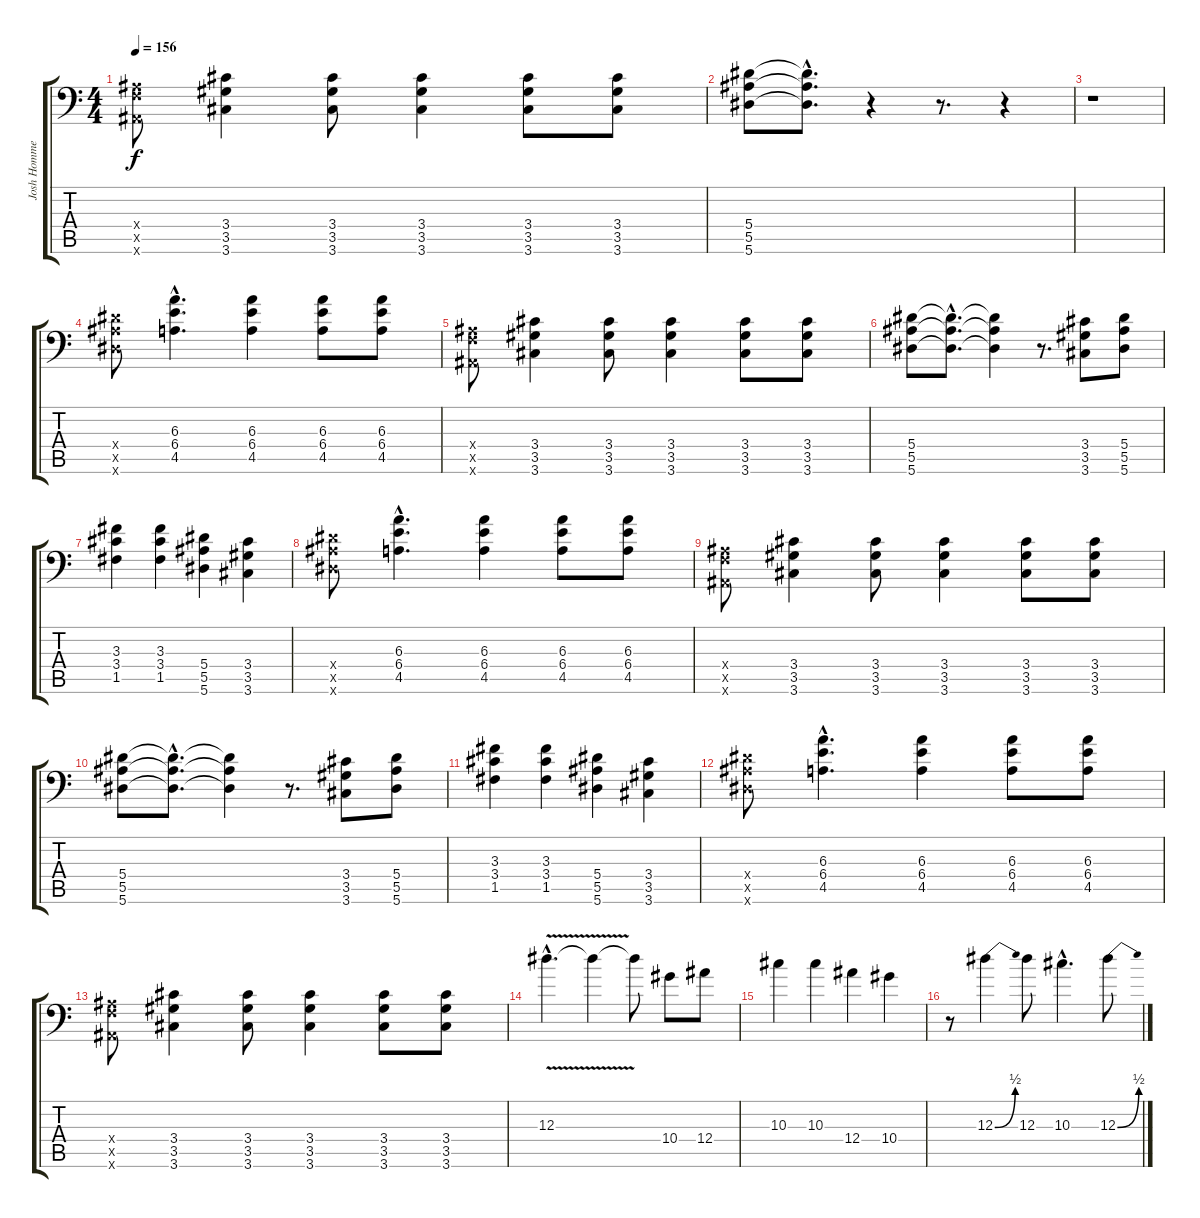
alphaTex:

\track ("Josh Homme" "Josh Homme") {instrument distortionguitar}
\staff {score tabs}
\tuning (C4 G3 Eb3 Bb2 F2 Bb1) {hide}
\ts (4 4)
\tempo 156
\clef f4
\ks c
(0.4{x} 0.5{x} 0.6{x}).8{dy f} (3.4 3.5 3.6).4 (3.4 3.5 3.6).8 (3.4 3.5 3.6).4 (3.4 3.5 3.6).8 (3.4 3.5 3.6).8 |
(5.4 5.5 5.6).8 (5.4{hac t} 5.5{hac t} 5.6{hac t}).8{d} r.4 r.8{d} r.4 |
r.1 |
(5.4{x} 5.5{x} 5.6{x}).8 (6.3{hac} 6.4{hac} 4.5{hac}).4{d} (6.3 6.4 4.5).4 (6.3 6.4 4.5).8 (6.3 6.4 4.5).8 |
(0.4{x} 0.5{x} 0.6{x}).8 (3.4 3.5 3.6).4 (3.4 3.5 3.6).8 (3.4 3.5 3.6).4 (3.4 3.5 3.6).8 (3.4 3.5 3.6).8 |
(5.4 5.5 5.6).8 (5.4{hac t} 5.5{hac t} 5.6{hac t}).8{d} (5.4{t} 5.5{t} 5.6{t}).4 r.8{d} (3.4 3.5 3.6).8 (5.4 5.5 5.6).8 |
(3.3 3.4 1.5).4 (3.3 3.4 1.5).4 (5.4 5.5 5.6).4 (3.4 3.5 3.6).4 |
(5.4{x} 5.5{x} 5.6{x}).8 (6.3{hac} 6.4{hac} 4.5{hac}).4{d} (6.3 6.4 4.5).4 (6.3 6.4 4.5).8 (6.3 6.4 4.5).8 |
(0.4{x} 0.5{x} 0.6{x}).8 (3.4 3.5 3.6).4 (3.4 3.5 3.6).8 (3.4 3.5 3.6).4 (3.4 3.5 3.6).8 (3.4 3.5 3.6).8 |
(5.4 5.5 5.6).8 (5.4{hac t} 5.5{hac t} 5.6{hac t}).8{d} (5.4{t} 5.5{t} 5.6{t}).4 r.8{d} (3.4 3.5 3.6).8 (5.4 5.5 5.6).8 |
(3.3 3.4 1.5).4 (3.3 3.4 1.5).4 (5.4 5.5 5.6).4 (3.4 3.5 3.6).4 |
(5.4{x} 5.5{x} 5.6{x}).8 (6.3{hac} 6.4{hac} 4.5{hac}).4{d} (6.3 6.4 4.5).4 (6.3 6.4 4.5).8 (6.3 6.4 4.5).8 |
(0.4{x} 0.5{x} 0.6{x}).8 (3.4 3.5 3.6).4 (3.4 3.5 3.6).8 (3.4 3.5 3.6).4 (3.4 3.5 3.6).8 (3.4 3.5 3.6).8 |
12.3{v hac}.4{d} 12.3{t}.4 12.3{t}.8 10.4.8 12.4.8 |
10.3.4 10.3.4 12.4.4 10.4.4 |
r.8 12.3{be (bend 0 0 60 2)}.4 12.3.8 10.3{hac}.4{d} 12.3{be (bend 0 0 60 2)}.8
